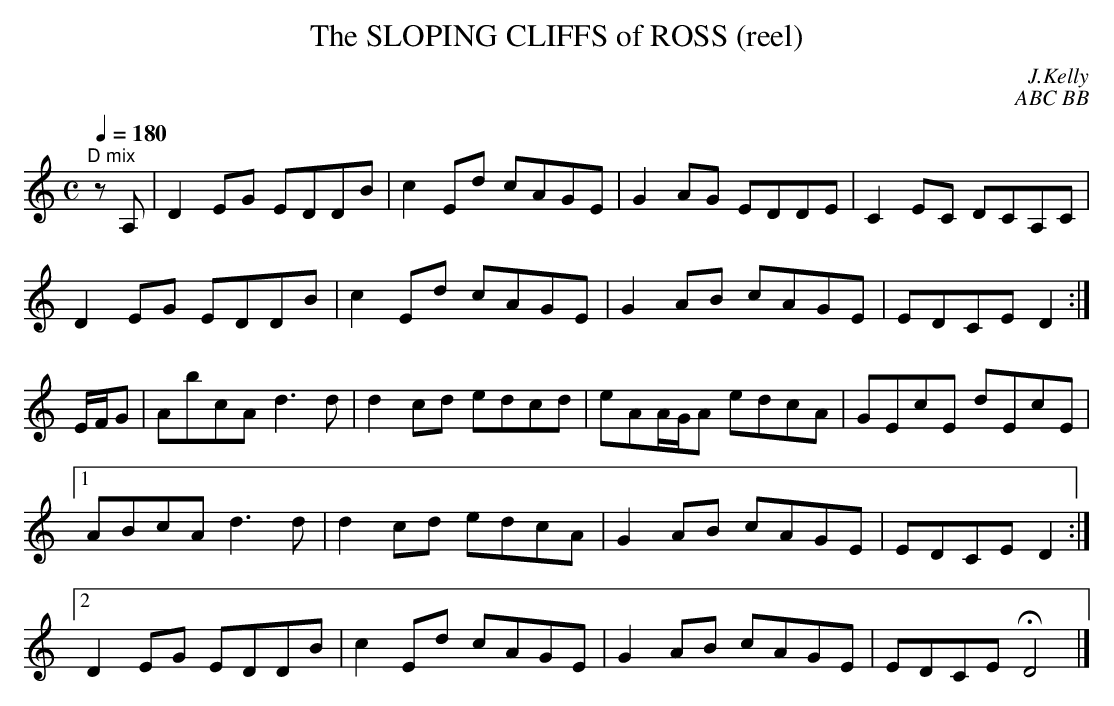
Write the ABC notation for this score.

X:1
T:SLOPING CLIFFS of ROSS (reel), The
C:J.Kelly
C:ABC BB
M:C
L:1/8
Q:1/4=180
K:C
"^D mix"
zA,|D2EG EDDB|c2Ed cAGE|G2AG EDDE|C2EC DCA,C|
D2EG EDDB|c2Ed cAGE|G2AB cAGE|EDCE D2:|
E/F/G|AbcA d3d|d2cd edcd|eAA/G/A edcA|GEcE dEcE|
[1 ABcA d3d|d2cd edcA|G2AB cAGE|EDCE D2:|
[2 D2EG EDDB|c2Ed cAGE|G2AB cAGE|EDCE HD4|]
